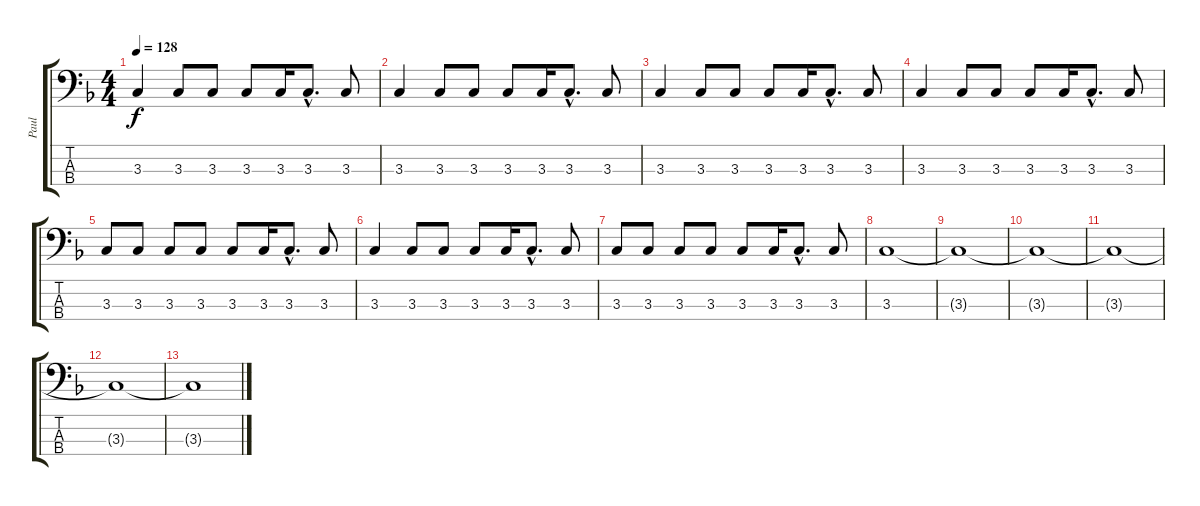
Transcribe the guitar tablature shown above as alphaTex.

\track ("Paul" "Paul") {instrument electricbassfinger}
\staff {score tabs}
\tuning (G2 D2 A1 E1) {hide}
\ts (4 4)
\tempo 128
\clef f4
\ks f
3.3.4{dy f} 3.3.8 3.3.8 3.3.8 3.3.16 3.3{hac}.8{d} 3.3.8 |
3.3.4 3.3.8 3.3.8 3.3.8 3.3.16 3.3{hac}.8{d} 3.3.8 |
3.3.4 3.3.8 3.3.8 3.3.8 3.3.16 3.3{hac}.8{d} 3.3.8 |
3.3.4 3.3.8 3.3.8 3.3.8 3.3.16 3.3{hac}.8{d} 3.3.8 |
3.3.8 3.3.8 3.3.8 3.3.8 3.3.8 3.3.16 3.3{hac}.8{d} 3.3.8 |
3.3.4 3.3.8 3.3.8 3.3.8 3.3.16 3.3{hac}.8{d} 3.3.8 |
3.3.8 3.3.8 3.3.8 3.3.8 3.3.8 3.3.16 3.3{hac}.8{d} 3.3.8 |
3.3.1 |
3.3{t}.1 |
3.3{t}.1 |
3.3{t}.1 |
3.3{t}.1 |
3.3{t}.1
